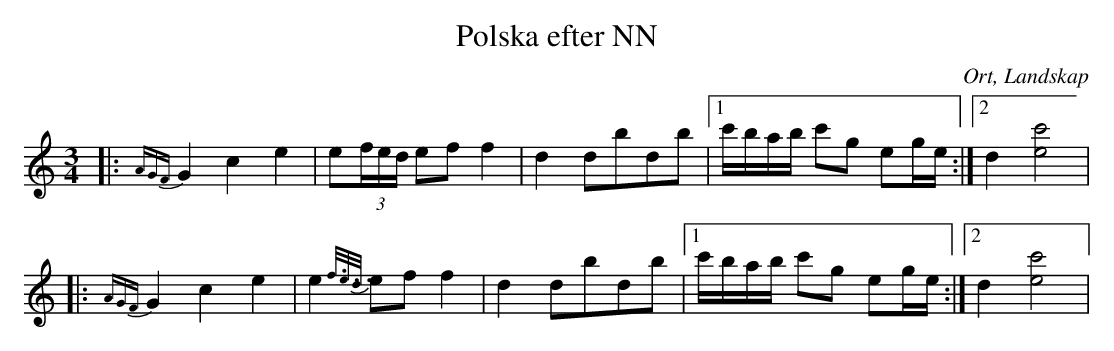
X:1
T:Polska efter NN
O:Ort, Landskap
M:3/4
L:1/8
K:C
|:{A4/3G4/3F4/3}G2 c2 e2|e(3f/e/d/ ef f2|d2 dbdb|1 c'/b/a/b/ c'g eg/e/:|2 d2 [e4c'4]|
|:{A4/3G4/3F4/3}G2 c2 e2|e2 {f3/4e3/4d3/4}ef f2|d2 dbdb|1 c'/b/a/b/ c'g eg/e/:|2 d2 [e4c'4]|
